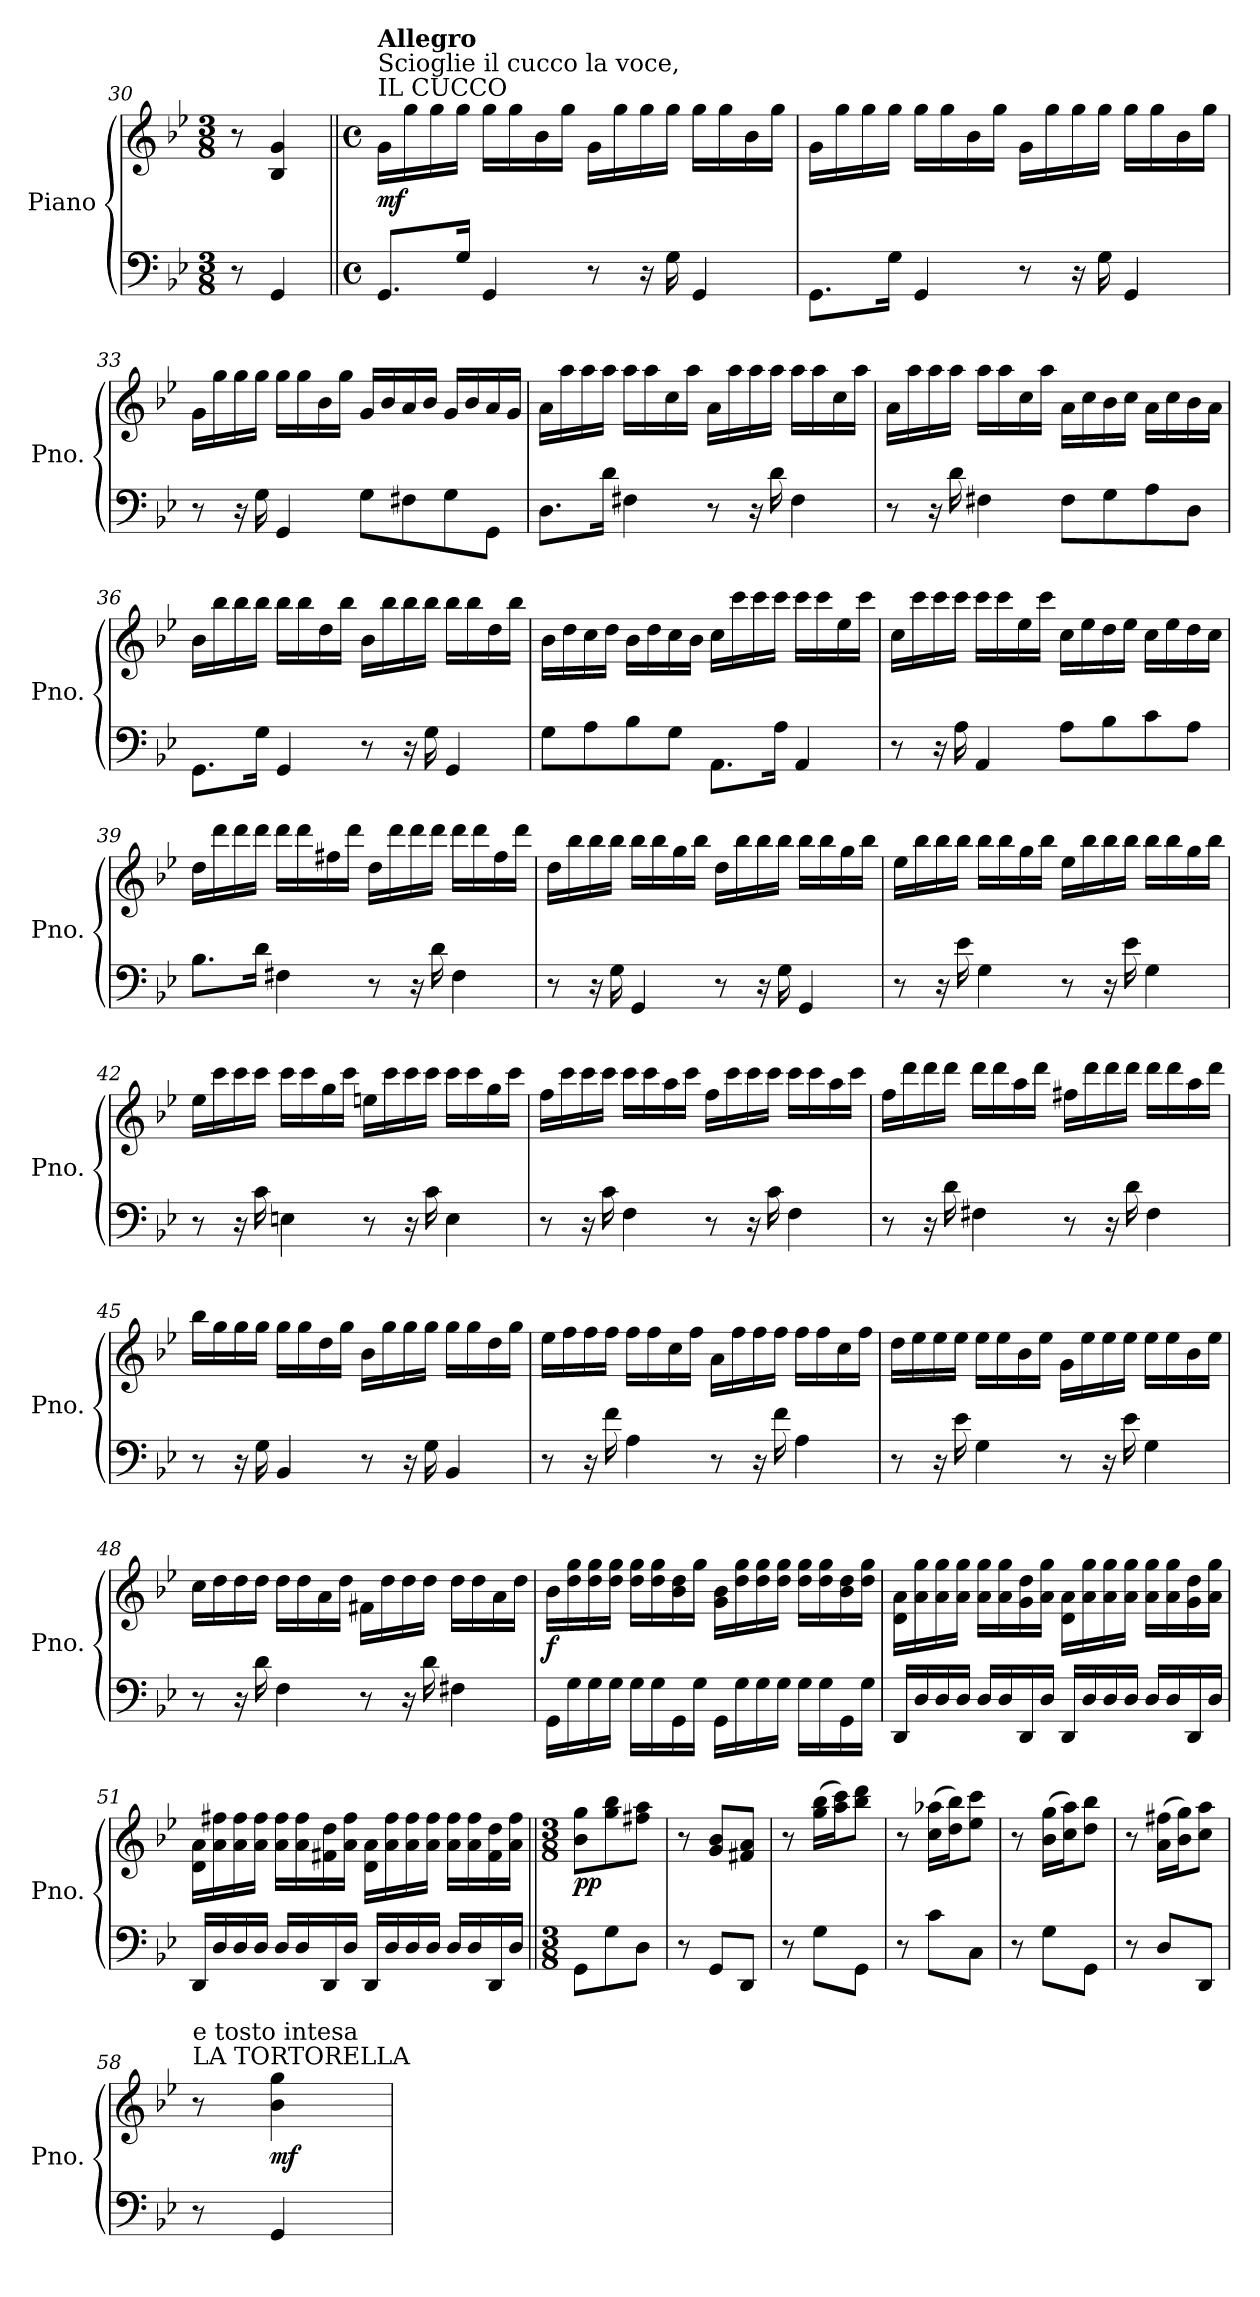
**kern	**kern	**dynam
*part1	*part1	*part1
*staff2	*staff1	*staff1/2
*I"Piano	*	*
*I'Pno.	*	*
*clefF4	*clefG2	*
*k[b-e-]	*k[b-e-]	*
*M3/8	*M3/8	*
=30	=30	=30
8r	8r	.
4GG/	4B-/ 4g/	.
!!LO:PB:g=z
=31||	=31||	=31||
*M4/4	*M4/4	*
*met(c)	*met(c)	*
!	!LO:TX:t=IL CUCCO	!
!	!LO:TX:t=Scioglie il cucco la voce,	!
!	!LO:TX:a:B:t=Allegro	!
!	!	!LO:DY:b
8.GG/L	16g\LL	mf
.	16gg\	.
.	16gg\	.
16G/Jk	16gg\JJ	.
4GG/	16gg\LL	.
.	16gg\	.
.	16b-\	.
.	16gg\JJ	.
8r	16g\LL	.
.	16gg\	.
16r	16gg\	.
16G\	16gg\JJ	.
4GG/	16gg\LL	.
.	16gg\	.
.	16b-\	.
.	16gg\JJ	.
=32	=32	=32
8.GG\L	16g\LL	.
.	16gg\	.
.	16gg\	.
16G\Jk	16gg\JJ	.
4GG/	16gg\LL	.
.	16gg\	.
.	16b-\	.
.	16gg\JJ	.
8r	16g\LL	.
.	16gg\	.
16r	16gg\	.
16G\	16gg\JJ	.
4GG/	16gg\LL	.
.	16gg\	.
.	16b-\	.
.	16gg\JJ	.
=33	=33	=33
8r	16g\LL	.
.	16gg\	.
16r	16gg\	.
16G\	16gg\JJ	.
4GG/	16gg\LL	.
.	16gg\	.
.	16b-\	.
.	16gg\JJ	.
8G\L	16g/LL	.
.	16b-/	.
8F#X\	16a/	.
.	16b-/JJ	.
8G\	16g/LL	.
.	16b-/	.
8GG\J	16a/	.
.	16g/JJ	.
!!LO:LB:g=z
=34	=34	=34
8.D\L	16a\LL	.
.	16aa\	.
.	16aa\	.
16d\Jk	16aa\JJ	.
4F#X\	16aa\LL	.
.	16aa\	.
.	16cc\	.
.	16aa\JJ	.
8r	16a\LL	.
.	16aa\	.
16r	16aa\	.
16d\	16aa\JJ	.
4F#\	16aa\LL	.
.	16aa\	.
.	16cc\	.
.	16aa\JJ	.
=35	=35	=35
8r	16a\LL	.
.	16aa\	.
16r	16aa\	.
16d\	16aa\JJ	.
4F#X\	16aa\LL	.
.	16aa\	.
.	16cc\	.
.	16aa\JJ	.
8F#\L	16a\LL	.
.	16cc\	.
8G\	16b-\	.
.	16cc\JJ	.
8A\	16a\LL	.
.	16cc\	.
8D\J	16b-\	.
.	16a\JJ	.
!!LO:LB:g=z
=36	=36	=36
8.GG\L	16b-\LL	.
.	16bb-\	.
.	16bb-\	.
16G\Jk	16bb-\JJ	.
4GG/	16bb-\LL	.
.	16bb-\	.
.	16dd\	.
.	16bb-\JJ	.
8r	16b-\LL	.
.	16bb-\	.
16r	16bb-\	.
16G\	16bb-\JJ	.
4GG/	16bb-\LL	.
.	16bb-\	.
.	16dd\	.
.	16bb-\JJ	.
=37	=37	=37
8G\L	16b-\LL	.
.	16dd\	.
8A\	16cc\	.
.	16dd\JJ	.
8B-\	16b-\LL	.
.	16dd\	.
8G\J	16cc\	.
.	16b-\JJ	.
8.AA\L	16cc\LL	.
.	16ccc\	.
.	16ccc\	.
16A\Jk	16ccc\JJ	.
4AA/	16ccc\LL	.
.	16ccc\	.
.	16ee-\	.
.	16ccc\JJ	.
!!LO:LB:g=z
=38	=38	=38
8r	16cc\LL	.
.	16ccc\	.
16r	16ccc\	.
16A\	16ccc\JJ	.
4AA/	16ccc\LL	.
.	16ccc\	.
.	16ee-\	.
.	16ccc\JJ	.
8A\L	16cc\LL	.
.	16ee-\	.
8B-\	16dd\	.
.	16ee-\JJ	.
8c\	16cc\LL	.
.	16ee-\	.
8A\J	16dd\	.
.	16cc\JJ	.
=39	=39	=39
8.B-\L	16dd\LL	.
.	16ddd\	.
.	16ddd\	.
16d\Jk	16ddd\JJ	.
4F#X\	16ddd\LL	.
.	16ddd\	.
.	16ff#X\	.
.	16ddd\JJ	.
8r	16dd\LL	.
.	16ddd\	.
16r	16ddd\	.
16d\	16ddd\JJ	.
4F#\	16ddd\LL	.
.	16ddd\	.
.	16ff#\	.
.	16ddd\JJ	.
!!LO:LB:g=z
=40	=40	=40
8r	16dd\LL	.
.	16bb-\	.
16r	16bb-\	.
16G\	16bb-\JJ	.
4GG/	16bb-\LL	.
.	16bb-\	.
.	16gg\	.
.	16bb-\JJ	.
8r	16dd\LL	.
.	16bb-\	.
16r	16bb-\	.
16G\	16bb-\JJ	.
4GG/	16bb-\LL	.
.	16bb-\	.
.	16gg\	.
.	16bb-\JJ	.
=41	=41	=41
8r	16ee-\LL	.
.	16bb-\	.
16r	16bb-\	.
16e-\	16bb-\JJ	.
4G\	16bb-\LL	.
.	16bb-\	.
.	16gg\	.
.	16bb-\JJ	.
8r	16ee-\LL	.
.	16bb-\	.
16r	16bb-\	.
16e-\	16bb-\JJ	.
4G\	16bb-\LL	.
.	16bb-\	.
.	16gg\	.
.	16bb-\JJ	.
!!LO:PB:g=z
=42	=42	=42
8r	16ee-\LL	.
.	16ccc\	.
16r	16ccc\	.
16c\	16ccc\JJ	.
4En\	16ccc\LL	.
.	16ccc\	.
.	16gg\	.
.	16ccc\JJ	.
8r	16een\LL	.
.	16ccc\	.
16r	16ccc\	.
16c\	16ccc\JJ	.
4E\	16ccc\LL	.
.	16ccc\	.
.	16gg\	.
.	16ccc\JJ	.
=43	=43	=43
8r	16ff\LL	.
.	16ccc\	.
16r	16ccc\	.
16c\	16ccc\JJ	.
4F\	16ccc\LL	.
.	16ccc\	.
.	16aa\	.
.	16ccc\JJ	.
8r	16ff\LL	.
.	16ccc\	.
16r	16ccc\	.
16c\	16ccc\JJ	.
4F\	16ccc\LL	.
.	16ccc\	.
.	16aa\	.
.	16ccc\JJ	.
!!LO:LB:g=z
=44	=44	=44
8r	16ff\LL	.
.	16ddd\	.
16r	16ddd\	.
16d\	16ddd\JJ	.
4F#X\	16ddd\LL	.
.	16ddd\	.
.	16aa\	.
.	16ddd\JJ	.
8r	16ff#X\LL	.
.	16ddd\	.
16r	16ddd\	.
16d\	16ddd\JJ	.
4F#\	16ddd\LL	.
.	16ddd\	.
.	16aa\	.
.	16ddd\JJ	.
=45	=45	=45
8r	16bb-\LL	.
.	16gg\	.
16r	16gg\	.
16G\	16gg\JJ	.
4BB-/	16gg\LL	.
.	16gg\	.
.	16dd\	.
.	16gg\JJ	.
8r	16b-\LL	.
.	16gg\	.
16r	16gg\	.
16G\	16gg\JJ	.
4BB-/	16gg\LL	.
.	16gg\	.
.	16dd\	.
.	16gg\JJ	.
!!LO:LB:g=z
=46	=46	=46
8r	16ee-\LL	.
.	16ff\	.
16r	16ff\	.
16f\	16ff\JJ	.
4A\	16ff\LL	.
.	16ff\	.
.	16cc\	.
.	16ff\JJ	.
8r	16a\LL	.
.	16ff\	.
16r	16ff\	.
16f\	16ff\JJ	.
4A\	16ff\LL	.
.	16ff\	.
.	16cc\	.
.	16ff\JJ	.
=47	=47	=47
8r	16dd\LL	.
.	16ee-\	.
16r	16ee-\	.
16e-\	16ee-\JJ	.
4G\	16ee-\LL	.
.	16ee-\	.
.	16b-\	.
.	16ee-\JJ	.
8r	16g\LL	.
.	16ee-\	.
16r	16ee-\	.
16e-\	16ee-\JJ	.
4G\	16ee-\LL	.
.	16ee-\	.
.	16b-\	.
.	16ee-\JJ	.
!!LO:LB:g=z
=48	=48	=48
8r	16cc\LL	.
.	16dd\	.
16r	16dd\	.
16d\	16dd\JJ	.
4F\	16dd\LL	.
.	16dd\	.
.	16a\	.
.	16dd\JJ	.
8r	16f#X\LL	.
.	16dd\	.
16r	16dd\	.
16d\	16dd\JJ	.
4F#X\	16dd\LL	.
.	16dd\	.
.	16a\	.
.	16dd\JJ	.
=49	=49	=49
!	!	!LO:DY:b
16GG\LL	16b-\LL	f
16G\	16dd\ 16gg\	.
16G\	16dd\ 16gg\	.
16G\JJ	16dd\ 16gg\JJ	.
16G\LL	16dd\ 16gg\LL	.
16G\	16dd\ 16gg\	.
16GG\	16b-\ 16dd\	.
16G\JJ	16gg\JJ	.
16GG\LL	16g\ 16b-\LL	.
16G\	16dd\ 16gg\	.
16G\	16dd\ 16gg\	.
16G\JJ	16dd\ 16gg\JJ	.
16G\LL	16dd\ 16gg\LL	.
16G\	16dd\ 16gg\	.
16GG\	16b-\ 16dd\	.
16G\JJ	16dd\ 16gg\JJ	.
!!LO:LB:g=z
=50	=50	=50
16DD/LL	16d\ 16a\LL	.
16D/	16a\ 16gg\	.
16D/	16a\ 16gg\	.
16D/JJ	16a\ 16gg\JJ	.
16D/LL	16a\ 16gg\LL	.
16D/	16a\ 16gg\	.
16DD/	16g\ 16dd\	.
16D/JJ	16a\ 16gg\JJ	.
16DD/LL	16d\ 16a\LL	.
16D/	16a\ 16gg\	.
16D/	16a\ 16gg\	.
16D/JJ	16a\ 16gg\JJ	.
16D/LL	16a\ 16gg\LL	.
16D/	16a\ 16gg\	.
16DD/	16g\ 16dd\	.
16D/JJ	16a\ 16gg\JJ	.
=51	=51	=51
16DD/LL	16d\ 16a\LL	.
16D/	16a\ 16ff#X\	.
16D/	16a\ 16ff#\	.
16D/JJ	16a\ 16ff#\JJ	.
16D/LL	16a\ 16ff#\LL	.
16D/	16a\ 16ff#\	.
16DD/	16f#X\ 16dd\	.
16D/JJ	16a\ 16ff#\JJ	.
16DD/LL	16d\ 16a\LL	.
16D/	16a\ 16ff#\	.
16D/	16a\ 16ff#\	.
16D/JJ	16a\ 16ff#\JJ	.
16D/LL	16a\ 16ff#\LL	.
16D/	16a\ 16ff#\	.
16DD/	16f#\ 16dd\	.
16D/JJ	16a\ 16ff#\JJ	.
!!LO:PB:g=z
=52||	=52||	=52||
*M3/8	*M3/8	*
*	*MM50	*
!	!	!LO:DY:b
8GG\L	8b-\ 8gg\L	pp
8G\	8gg\ 8bb-\	.
8D\J	8ff#X\ 8aa\J	.
=53	=53	=53
8r	8r	.
8GG/L	8g/ 8b-/L	.
8DD/J	8f#X/ 8a/J	.
=54	=54	=54
8r	8r	.
8G\L	(>16gg\ 16bb-\LL	.
.	16aa\ 16ccc\J)	.
8GG\J	8bb-\ 8ddd\J	.
=55	=55	=55
8r	8r	.
8c\L	(>16cc\ 16aa-X\LL	.
.	16dd\ 16bb-\J)	.
8C\J	8ee-\ 8ccc\J	.
=56	=56	=56
8r	8r	.
8G\L	(>16b-\ 16gg\LL	.
.	16cc\ 16aa\J)	.
8GG\J	8dd\ 8bb-\J	.
=57	=57	=57
8r	8r	.
8D/L	(>16a\ 16ff#X\LL	.
.	16b-\ 16gg\J)	.
8DD/J	8cc\ 8aa\J	.
!!LO:LB:g=z
=58	=58	=58
!	!LO:TX:a:t=LA TORTORELLA	!
!	!LO:TX:t=e tosto intesa	!
8r	8r	.
!	!	!LO:DY:b
4GG/	4b-\ 4gg\	mf
=	=	=
*-	*-	*-
